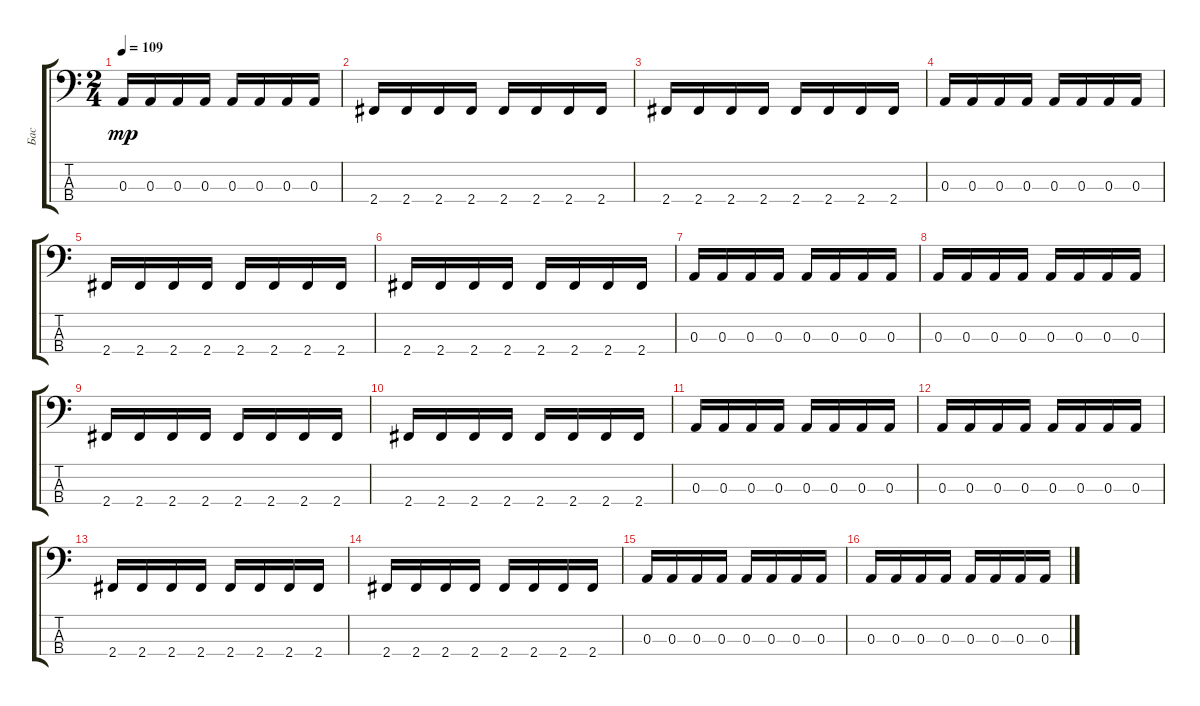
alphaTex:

\track ("Бас" "Бас") {instrument electricbassfinger}
\staff {score tabs}
\tuning (G2 D2 A1 E1) {hide}
\ts (2 4)
\tempo 109
\clef f4
\ks c
0.3.16{dy mp} 0.3.16 0.3.16 0.3.16 0.3.16 0.3.16 0.3.16 0.3.16 |
2.4.16 2.4.16 2.4.16 2.4.16 2.4.16 2.4.16 2.4.16 2.4.16 |
2.4.16 2.4.16 2.4.16 2.4.16 2.4.16 2.4.16 2.4.16 2.4.16 |
0.3.16 0.3.16 0.3.16 0.3.16 0.3.16 0.3.16 0.3.16 0.3.16 |
2.4.16 2.4.16 2.4.16 2.4.16 2.4.16 2.4.16 2.4.16 2.4.16 |
2.4.16 2.4.16 2.4.16 2.4.16 2.4.16 2.4.16 2.4.16 2.4.16 |
0.3.16 0.3.16 0.3.16 0.3.16 0.3.16 0.3.16 0.3.16 0.3.16 |
0.3.16 0.3.16 0.3.16 0.3.16 0.3.16 0.3.16 0.3.16 0.3.16 |
2.4.16 2.4.16 2.4.16 2.4.16 2.4.16 2.4.16 2.4.16 2.4.16 |
2.4.16 2.4.16 2.4.16 2.4.16 2.4.16 2.4.16 2.4.16 2.4.16 |
0.3.16 0.3.16 0.3.16 0.3.16 0.3.16 0.3.16 0.3.16 0.3.16 |
0.3.16 0.3.16 0.3.16 0.3.16 0.3.16 0.3.16 0.3.16 0.3.16 |
2.4.16 2.4.16 2.4.16 2.4.16 2.4.16 2.4.16 2.4.16 2.4.16 |
2.4.16 2.4.16 2.4.16 2.4.16 2.4.16 2.4.16 2.4.16 2.4.16 |
0.3.16 0.3.16 0.3.16 0.3.16 0.3.16 0.3.16 0.3.16 0.3.16 |
0.3.16 0.3.16 0.3.16 0.3.16 0.3.16 0.3.16 0.3.16 0.3.16
